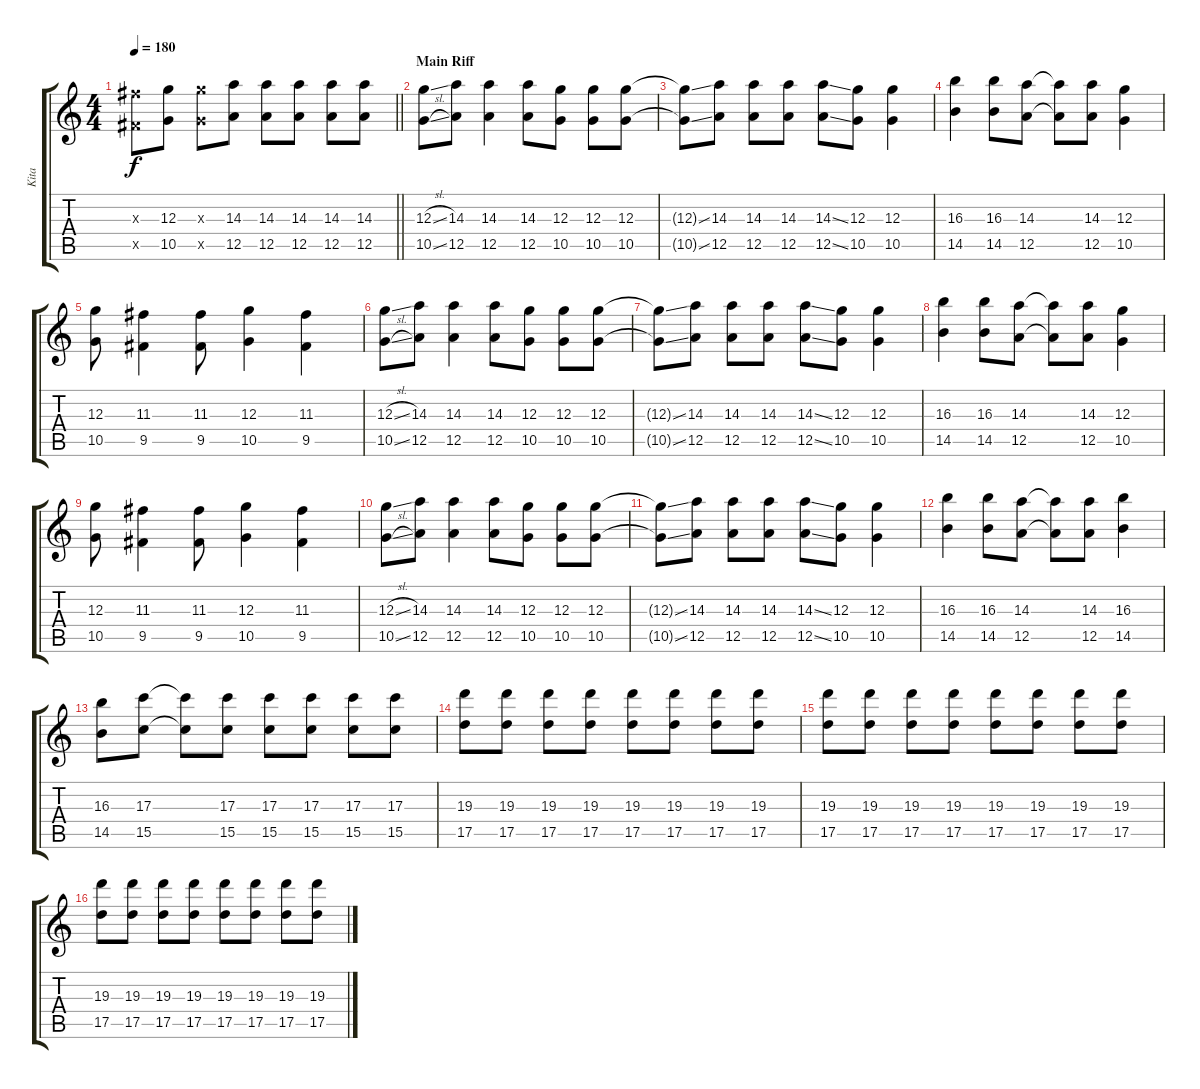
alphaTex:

\track ("Kita" "Kita") {instrument distortionguitar}
\staff {score tabs}
\tuning (E4 B3 G3 D3 A2 E2) {hide}
\ts (4 4)
\tempo 180
\clef g2
\barLineRight lightlight
\ks c
(11.3{x} 9.5{x}).8{dy f} (12.3 10.5).8 (12.3{x} 10.5{x}).8 (14.3 12.5).8 (14.3 12.5).8 (14.3 12.5).8 (14.3 12.5).8 (14.3 12.5).8 |
\section ("" "Main Riff")
(12.3{sl} 10.5{sl}).8 (14.3 12.5).8 (14.3 12.5).4 (14.3 12.5).8 (12.3 10.5).8 (12.3 10.5).8 (12.3 10.5).8 |
(12.3{ss t} 10.5{ss t}).8 (14.3 12.5).8 (14.3 12.5).8 (14.3 12.5).8 (14.3{ss} 12.5{ss}).8 (12.3 10.5).8 (12.3 10.5).4 |
(16.3 14.5).4 (16.3 14.5).8 (14.3 12.5).8 (14.3{t} 12.5{t}).8 (14.3 12.5).8 (12.3 10.5).4 |
(12.3 10.5).8 (11.3 9.5).4 (11.3 9.5).8 (12.3 10.5).4 (11.3 9.5).4 |
(12.3{sl} 10.5{sl}).8 (14.3 12.5).8 (14.3 12.5).4 (14.3 12.5).8 (12.3 10.5).8 (12.3 10.5).8 (12.3 10.5).8 |
(12.3{ss t} 10.5{ss t}).8 (14.3 12.5).8 (14.3 12.5).8 (14.3 12.5).8 (14.3{ss} 12.5{ss}).8 (12.3 10.5).8 (12.3 10.5).4 |
(16.3 14.5).4 (16.3 14.5).8 (14.3 12.5).8 (14.3{t} 12.5{t}).8 (14.3 12.5).8 (12.3 10.5).4 |
(12.3 10.5).8 (11.3 9.5).4 (11.3 9.5).8 (12.3 10.5).4 (11.3 9.5).4 |
(12.3{sl} 10.5{sl}).8 (14.3 12.5).8 (14.3 12.5).4 (14.3 12.5).8 (12.3 10.5).8 (12.3 10.5).8 (12.3 10.5).8 |
(12.3{ss t} 10.5{ss t}).8 (14.3 12.5).8 (14.3 12.5).8 (14.3 12.5).8 (14.3{ss} 12.5{ss}).8 (12.3 10.5).8 (12.3 10.5).4 |
(16.3 14.5).4 (16.3 14.5).8 (14.3 12.5).8 (14.3{t} 12.5{t}).8 (14.3 12.5).8 (16.3 14.5).4 |
(16.3 14.5).8 (17.3 15.5).8 (17.3{t} 15.5{t}).8 (17.3 15.5).8 (17.3 15.5).8 (17.3 15.5).8 (17.3 15.5).8 (17.3 15.5).8 |
(19.3 17.5).8 (19.3 17.5).8 (19.3 17.5).8 (19.3 17.5).8 (19.3 17.5).8 (19.3 17.5).8 (19.3 17.5).8 (19.3 17.5).8 |
(19.3 17.5).8 (19.3 17.5).8 (19.3 17.5).8 (19.3 17.5).8 (19.3 17.5).8 (19.3 17.5).8 (19.3 17.5).8 (19.3 17.5).8 |
(19.3 17.5).8 (19.3 17.5).8 (19.3 17.5).8 (19.3 17.5).8 (19.3 17.5).8 (19.3 17.5).8 (19.3 17.5).8 (19.3 17.5).8
